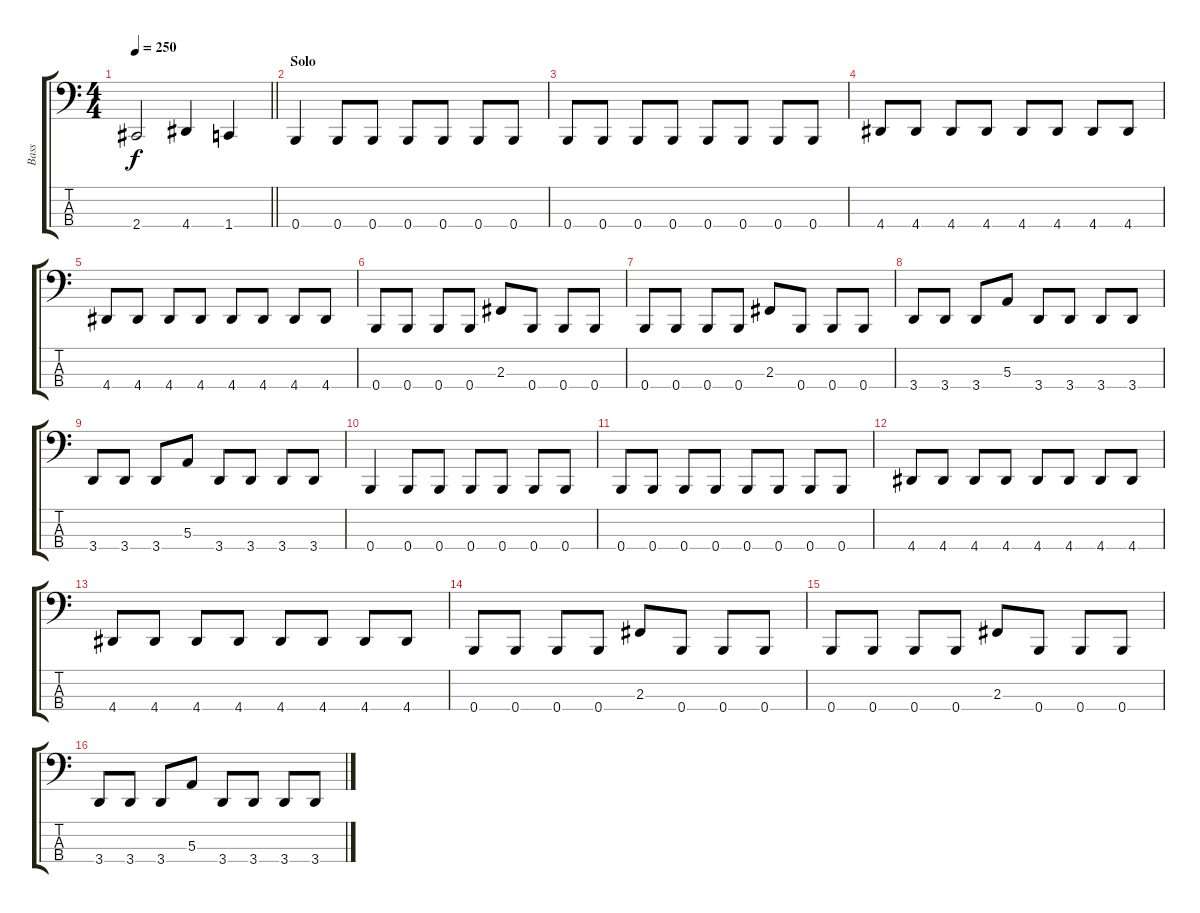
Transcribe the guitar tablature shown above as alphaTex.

\track ("Bass" "Bass") {instrument electricbassfinger}
\staff {score tabs}
\tuning (D2 A1 E1 B0) {hide}
\ts (4 4)
\tempo 250
\clef f4
\barLineRight lightlight
\ks c
2.4.2{dy f} 4.4.4 1.4.4 |
\section ("" "Solo")
0.4.4 0.4.8 0.4.8 0.4.8 0.4.8 0.4.8 0.4.8 |
0.4.8 0.4.8 0.4.8 0.4.8 0.4.8 0.4.8 0.4.8 0.4.8 |
4.4.8 4.4.8 4.4.8 4.4.8 4.4.8 4.4.8 4.4.8 4.4.8 |
4.4.8 4.4.8 4.4.8 4.4.8 4.4.8 4.4.8 4.4.8 4.4.8 |
0.4.8 0.4.8 0.4.8 0.4.8 2.3.8 0.4.8 0.4.8 0.4.8 |
0.4.8 0.4.8 0.4.8 0.4.8 2.3.8 0.4.8 0.4.8 0.4.8 |
3.4.8 3.4.8 3.4.8 5.3.8 3.4.8 3.4.8 3.4.8 3.4.8 |
3.4.8 3.4.8 3.4.8 5.3.8 3.4.8 3.4.8 3.4.8 3.4.8 |
0.4.4 0.4.8 0.4.8 0.4.8 0.4.8 0.4.8 0.4.8 |
0.4.8 0.4.8 0.4.8 0.4.8 0.4.8 0.4.8 0.4.8 0.4.8 |
4.4.8 4.4.8 4.4.8 4.4.8 4.4.8 4.4.8 4.4.8 4.4.8 |
4.4.8 4.4.8 4.4.8 4.4.8 4.4.8 4.4.8 4.4.8 4.4.8 |
0.4.8 0.4.8 0.4.8 0.4.8 2.3.8 0.4.8 0.4.8 0.4.8 |
0.4.8 0.4.8 0.4.8 0.4.8 2.3.8 0.4.8 0.4.8 0.4.8 |
3.4.8 3.4.8 3.4.8 5.3.8 3.4.8 3.4.8 3.4.8 3.4.8
